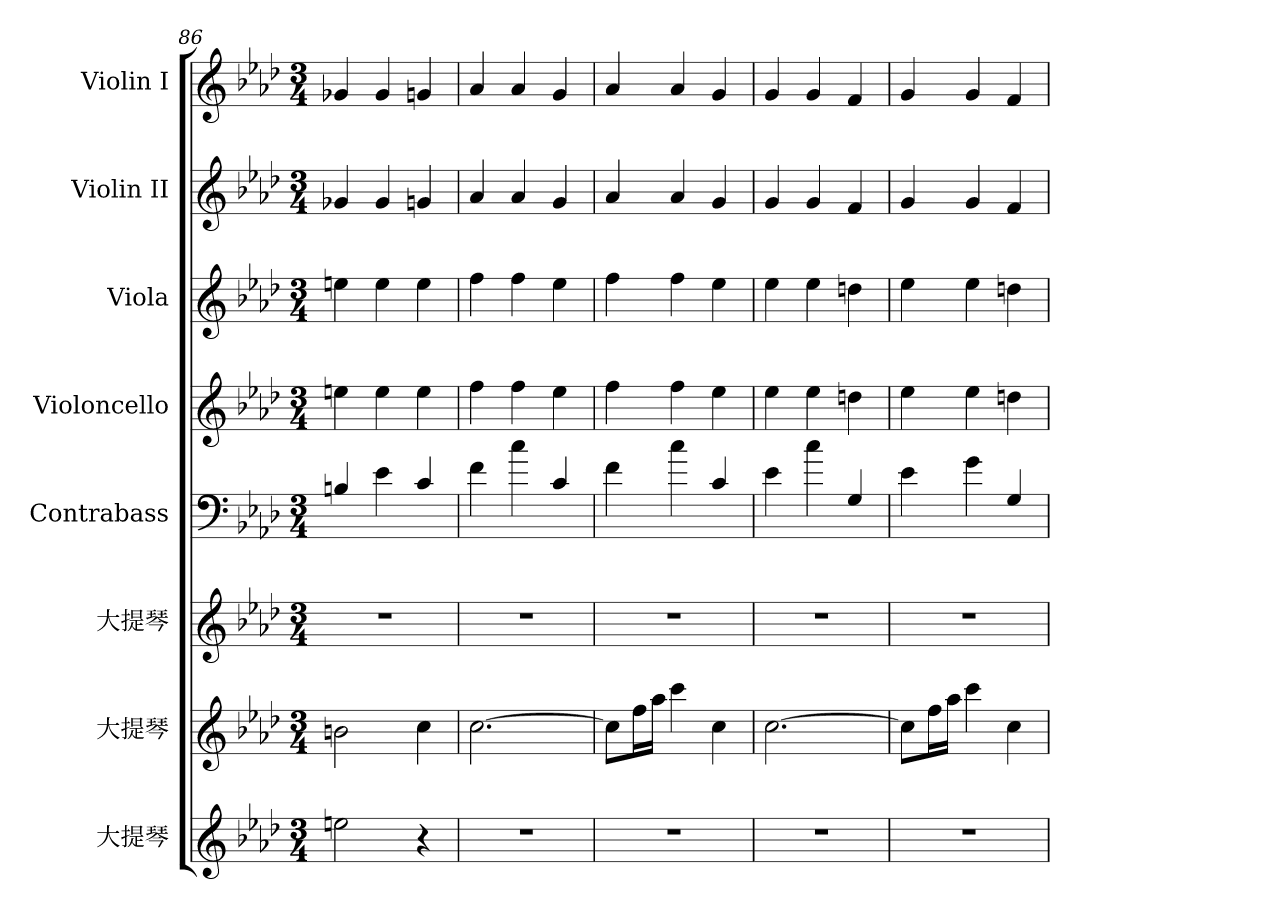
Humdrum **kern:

**kern	**kern	**kern	**kern	**kern	**kern	**kern	**kern
*part8	*part7	*part6	*part5	*part4	*part3	*part2	*part1
*staff8	*staff7	*staff6	*staff5	*staff4	*staff3	*staff2	*staff1
*I"大提琴	*I"大提琴	*I"大提琴	*I"Contrabass	*I"Violoncello	*I"Viola	*I"Violin II	*I"Violin I
*	*	*	*I'Cb.	*I'Vc.	*I'Vla.	*I'Vln. II	*I'Vln. I
*clefG2	*clefG2	*clefG2	*clefF4	*clefG2	*clefG2	*clefG2	*clefG2
*	*	*	*ITrd7c12	*	*	*	*
*k[b-e-a-d-]	*k[b-e-a-d-]	*k[b-e-a-d-]	*k[b-e-a-d-]	*k[b-e-a-d-]	*k[b-e-a-d-]	*k[b-e-a-d-]	*k[b-e-a-d-]
*M3/4	*M3/4	*M3/4	*M3/4	*M3/4	*M3/4	*M3/4	*M3/4
=86	=86	=86	=86	=86	=86	=86	=86
2een\	2bn\	2.r	4BBn/	4een\	4een\	4g-X/	4g-X/
.	.	.	4E-\	4ee\	4ee\	4g-/	4g-/
4r	4cc\	.	4C/	4ee\	4ee\	4gn/	4gn/
=87	=87	=87	=87	=87	=87	=87	=87
2.r	[2.cc\	2.r	4F\	4ff\	4ff\	4a-/	4a-/
.	.	.	4c\	4ff\	4ff\	4a-/	4a-/
.	.	.	4C/	4ee-\	4ee-\	4g/	4g/
=88	=88	=88	=88	=88	=88	=88	=88
2.r	8cc\L]	2.r	4F\	4ff\	4ff\	4a-/	4a-/
.	16ff\L	.	.	.	.	.	.
.	16aa-\JJ	.	.	.	.	.	.
.	4ccc\	.	4c\	4ff\	4ff\	4a-/	4a-/
.	4cc\	.	4C/	4ee-\	4ee-\	4g/	4g/
=89	=89	=89	=89	=89	=89	=89	=89
2.r	[2.cc\	2.r	4E-\	4ee-\	4ee-\	4g/	4g/
.	.	.	4c\	4ee-\	4ee-\	4g/	4g/
.	.	.	4GG/	4ddn\	4ddn\	4f/	4f/
=90	=90	=90	=90	=90	=90	=90	=90
2.r	8cc\L]	2.r	4E-\	4ee-\	4ee-\	4g/	4g/
.	16ff\L	.	.	.	.	.	.
.	16aa-\JJ	.	.	.	.	.	.
.	4ccc\	.	4G\	4ee-\	4ee-\	4g/	4g/
.	4cc\	.	4GG/	4ddn\	4ddn\	4f/	4f/
=	=	=	=	=	=	=	=
*-	*-	*-	*-	*-	*-	*-	*-
